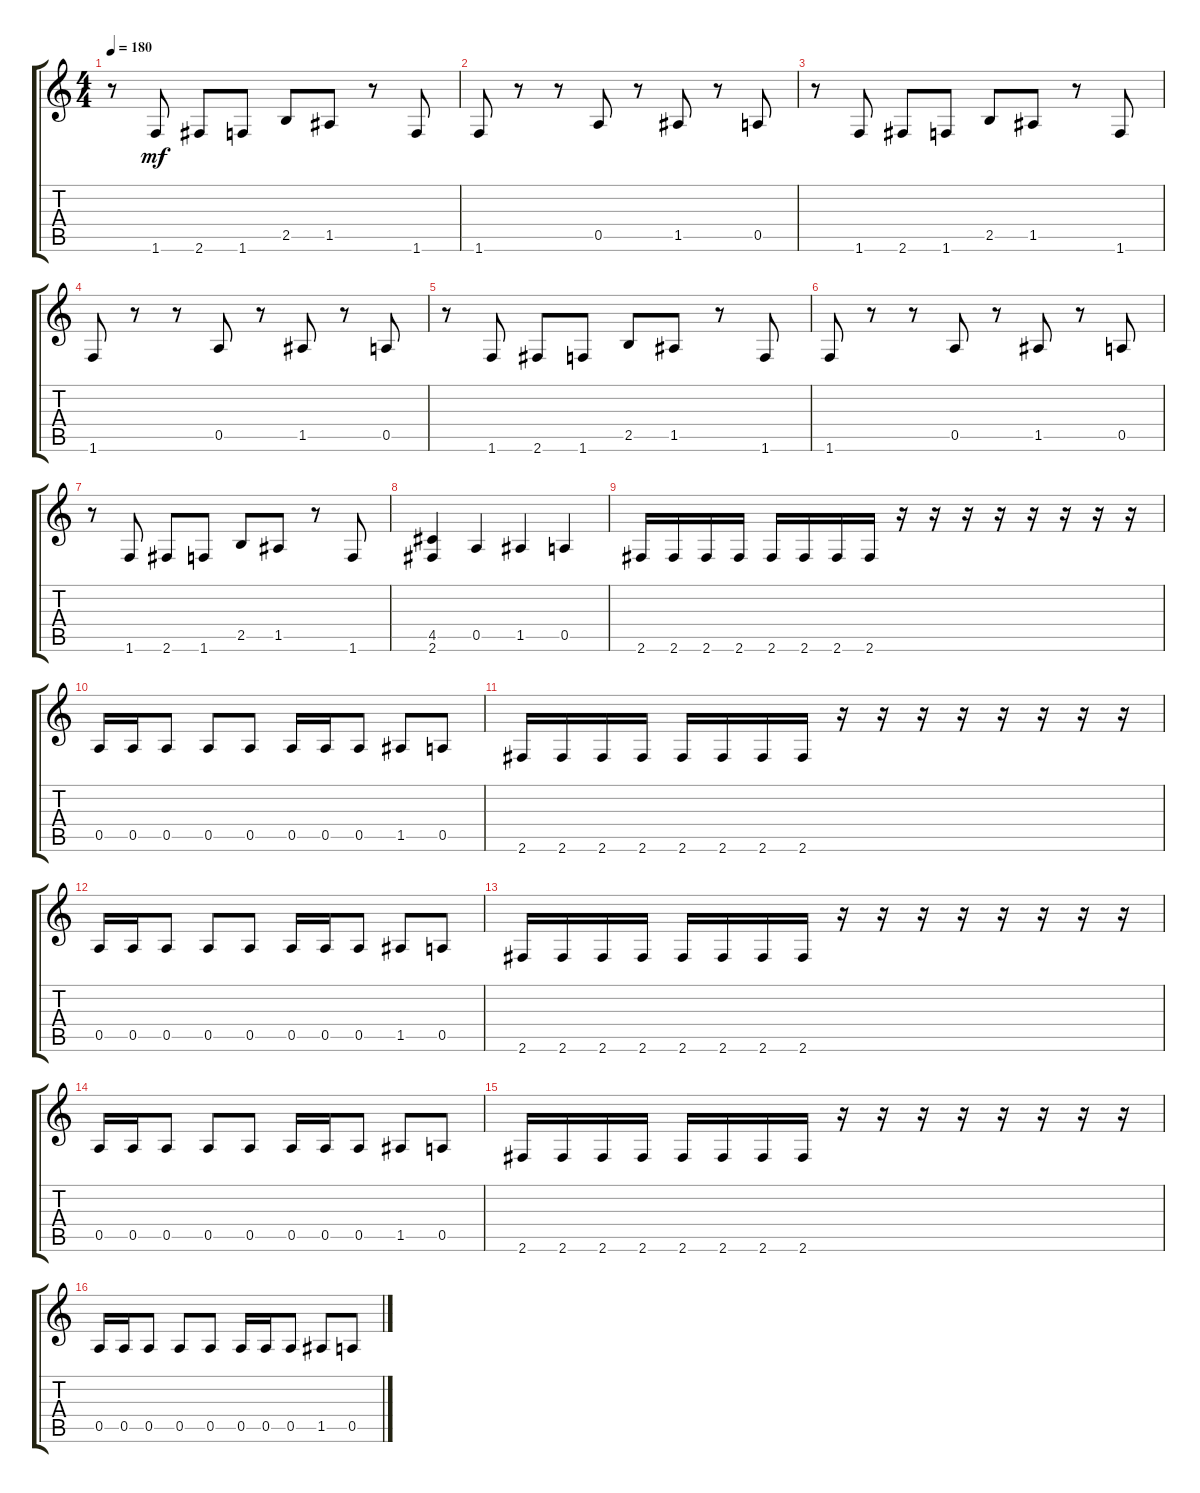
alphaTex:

\track "" {instrument distortionguitar}
\staff {score tabs}
\tuning (E4 B3 G3 D3 A2 E2) {hide}
\ts (4 4)
\tempo 180
\clef g2
\ks c
r.8{dy mf} 1.6.8 2.6.8 1.6.8 2.5.8 1.5.8 r.8 1.6.8 |
1.6.8 r.8 r.8 0.5.8 r.8 1.5.8 r.8 0.5.8 |
r.8 1.6.8 2.6.8 1.6.8 2.5.8 1.5.8 r.8 1.6.8 |
1.6.8 r.8 r.8 0.5.8 r.8 1.5.8 r.8 0.5.8 |
r.8 1.6.8 2.6.8 1.6.8 2.5.8 1.5.8 r.8 1.6.8 |
1.6.8 r.8 r.8 0.5.8 r.8 1.5.8 r.8 0.5.8 |
r.8 1.6.8 2.6.8 1.6.8 2.5.8 1.5.8 r.8 1.6.8 |
(4.5 2.6).4 0.5.4 1.5.4 0.5.4 |
2.6.16 2.6.16 2.6.16 2.6.16 2.6.16 2.6.16 2.6.16 2.6.16 r.16 r.16 r.16 r.16 r.16 r.16 r.16 r.16 |
0.5.16 0.5.16 0.5.8 0.5.8 0.5.8 0.5.16 0.5.16 0.5.8 1.5.8 0.5.8 |
2.6.16 2.6.16 2.6.16 2.6.16 2.6.16 2.6.16 2.6.16 2.6.16 r.16 r.16 r.16 r.16 r.16 r.16 r.16 r.16 |
0.5.16 0.5.16 0.5.8 0.5.8 0.5.8 0.5.16 0.5.16 0.5.8 1.5.8 0.5.8 |
2.6.16 2.6.16 2.6.16 2.6.16 2.6.16 2.6.16 2.6.16 2.6.16 r.16 r.16 r.16 r.16 r.16 r.16 r.16 r.16 |
0.5.16 0.5.16 0.5.8 0.5.8 0.5.8 0.5.16 0.5.16 0.5.8 1.5.8 0.5.8 |
2.6.16 2.6.16 2.6.16 2.6.16 2.6.16 2.6.16 2.6.16 2.6.16 r.16 r.16 r.16 r.16 r.16 r.16 r.16 r.16 |
0.5.16 0.5.16 0.5.8 0.5.8 0.5.8 0.5.16 0.5.16 0.5.8 1.5.8 0.5.8
